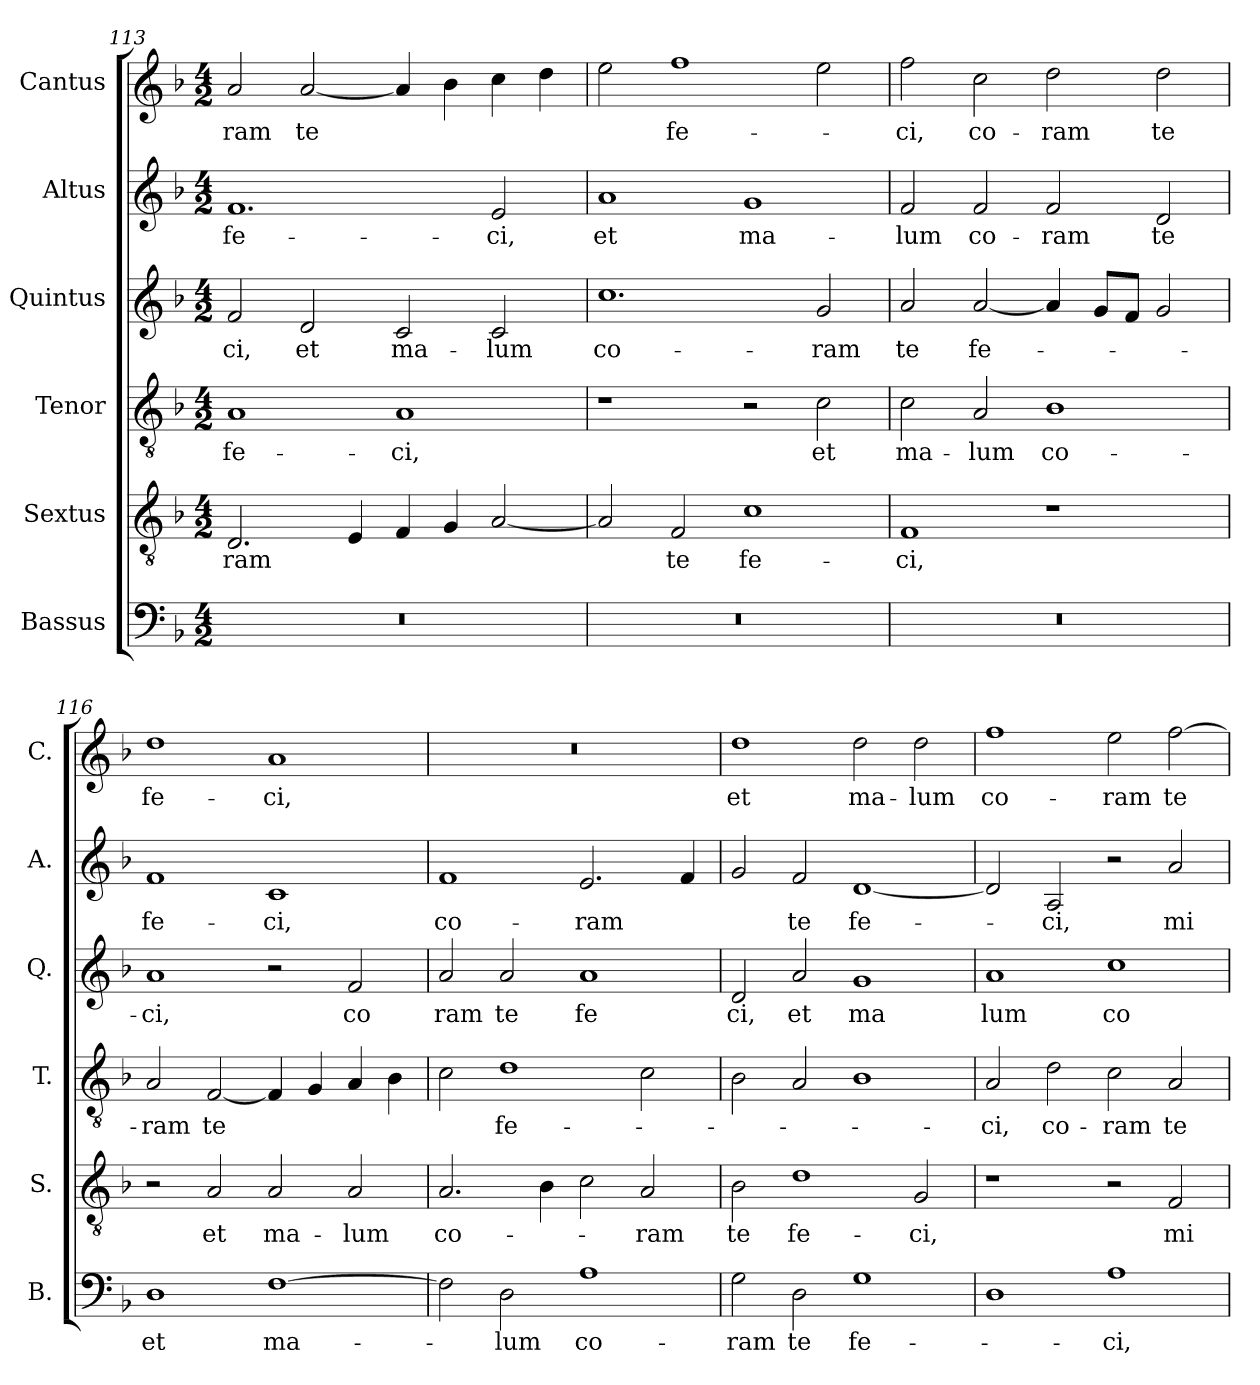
**kern	**text	**kern	**text	**kern	**text	**kern	**text	**kern	**text	**kern	**text
*part6	*part6	*part5	*part5	*part4	*part4	*part3	*part3	*part2	*part2	*part1	*part1
*staff6	*staff6	*staff5	*staff5	*staff4	*staff4	*staff3	*staff3	*staff2	*staff2	*staff1	*staff1
*I"Bassus	*	*I"Sextus	*	*I"Tenor	*	*I"Quintus	*	*I"Altus	*	*I"Cantus	*
*I'B.	*	*I'S.	*	*I'T.	*	*I'Q.	*	*I'A.	*	*I'C.	*
*clefF4	*	*clefGv2	*	*clefGv2	*	*clefG2	*	*clefG2	*	*clefG2	*
*k[b-]	*	*k[b-]	*	*k[b-]	*	*k[b-]	*	*k[b-]	*	*k[b-]	*
*M4/2	*	*M4/2	*	*M4/2	*	*M4/2	*	*M4/2	*	*M4/2	*
=113	=113	=113	=113	=113	=113	=113	=113	=113	=113	=113	=113
0r	.	2.D/	-ram	1A	fe-	2f/	-ci,	1.f	fe-	2a/	-ram
.	.	.	.	.	.	2d/	et	.	.	[2a/	-te
.	.	4E/	.	.	.	.	.	.	.	.	.
.	.	4F/	.	1A	-ci,	2c/	ma-	.	.	4a/]	.
.	.	4G/	.	.	.	.	.	.	.	4b-\	.
.	.	[2A/	.	.	.	2c/	-lum	2e/	-ci,	4cc\	.
.	.	.	.	.	.	.	.	.	.	4dd\	.
=114	=114	=114	=114	=114	=114	=114	=114	=114	=114	=114	=114
0r	.	2A/]	.	1r	.	1.cc	co-	1a	et	2ee\	.
.	.	2F/	te	.	.	.	.	.	.	1ff	fe-
.	.	1c	fe-	2r	.	.	.	1g	ma-	.	.
.	.	.	.	2c\	et	2g/	-ram	.	.	2ee\	.
=115	=115	=115	=115	=115	=115	=115	=115	=115	=115	=115	=115
0r	.	1F	-ci,	2c\	ma-	2a/	te	2f/	-lum	2ff\	-ci,
.	.	.	.	2A/	-lum	[2a/	fe-	2f/	co-	2cc\	co-
.	.	1r	.	1B-	co-	4a/]	.	2f/	-ram	2dd\	-ram
.	.	.	.	.	.	8g/L	.	.	.	.	.
.	.	.	.	.	.	8f/J	.	.	.	.	.
.	.	.	.	.	.	2g/	.	2d/	te	2dd\	te
!!LO:PB:g=z
=116	=116	=116	=116	=116	=116	=116	=116	=116	=116	=116	=116
1D	et	2r	.	2A/	-ram	1a	-ci,	1f	fe-	1dd	fe-
.	.	2A/	et	[2F/	te	.	.	.	.	.	.
[1F	ma-	2A/	ma-	4F/]	.	2r	.	1c	-ci,	1a	-ci,
.	.	.	.	4G/	.	.	.	.	.	.	.
.	.	2A/	-lum	4A/	.	2f/	co	.	.	.	.
.	.	.	.	4B-\	.	.	.	.	.	.	.
=117	=117	=117	=117	=117	=117	=117	=117	=117	=117	=117	=117
2F\]	.	2.A/	co-	2c\	.	2a/	ram	1f	co-	0r	.
2D\	-lum	.	.	1d	fe-	2a/	te	.	.	.	.
.	.	4B-\	.	.	.	.	.	.	.	.	.
1A	co-	2c\	.	.	.	1a	fe	2.e/	-ram	.	.
.	.	2A/	-ram	2c\	.	.	.	.	.	.	.
.	.	.	.	.	.	.	.	4f/	.	.	.
=118	=118	=118	=118	=118	=118	=118	=118	=118	=118	=118	=118
2G\	-ram	2B-\	te	2B-\	.	2d/	ci,	2g/	.	1dd	et
2D\	te	1d	fe-	2A/	.	2a/	et	2f/	te	.	.
1G	fe-	.	.	1B-	.	1g	ma	[1d	fe-	2dd\	ma-
.	.	2G/	-ci,	.	.	.	.	.	.	2dd\	-lum
=119	=119	=119	=119	=119	=119	=119	=119	=119	=119	=119	=119
1D	.	1r	.	2A/	-ci,	1a	lum	2d/]	.	1ff	co-
.	.	.	.	2d\	co-	.	.	2A/	-ci,	.	.
1A	-ci,	2r	.	2c\	-ram	1cc	co	2r	.	2ee\	-ram
.	.	2F/	mi-	2A/	te	.	.	2a/	mi-	[2ff\	te
=	=	=	=	=	=	=	=	=	=	=	=
*-	*-	*-	*-	*-	*-	*-	*-	*-	*-	*-	*-
